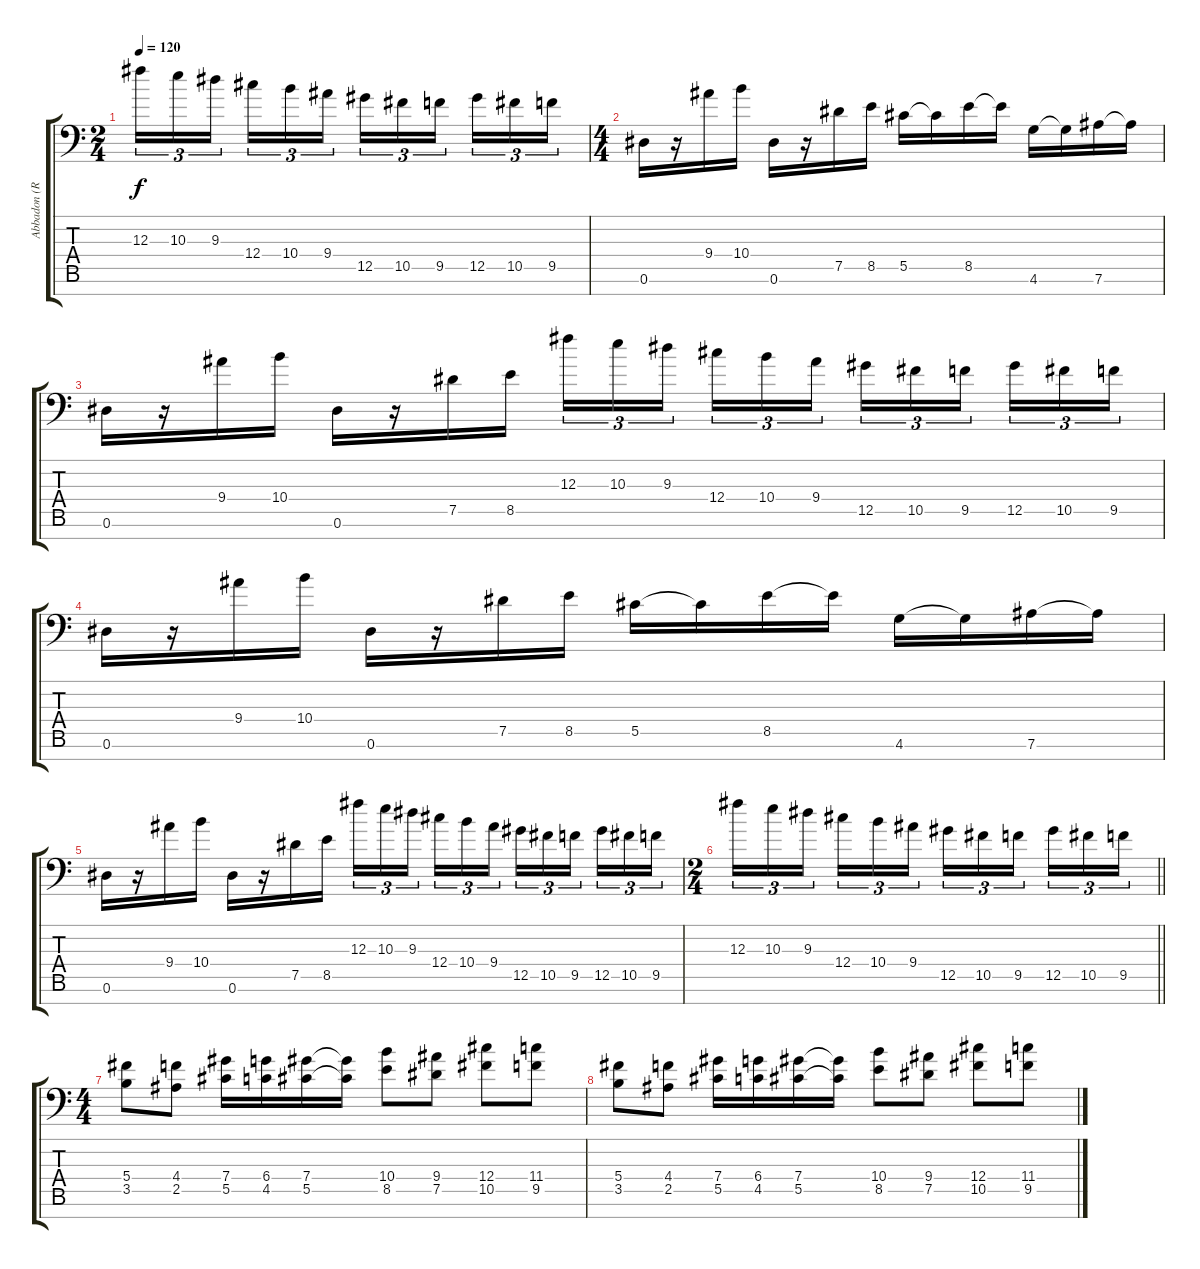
\track ("Abbadon (Rythm Guitar 2)" "Abbadon (R") {instrument distortionguitar}
\staff {score tabs}
\tuning (Eb4 Bb3 Gb3 Db3 Ab2 Eb2 Bb1) {hide}
\ts (2 4)
\tempo 120
\clef f4
\ks c
12.3.16{tu (3 2) dy f} 10.3.16{tu (3 2)} 9.3.16{tu (3 2) beam splitsecondary} 12.4.16{tu (3 2)} 10.4.16{tu (3 2)} 9.4.16{tu (3 2)} 12.5.16{tu (3 2)} 10.5.16{tu (3 2)} 9.5.16{tu (3 2) beam splitsecondary} 12.5.16{tu (3 2)} 10.5.16{tu (3 2)} 9.5.16{tu (3 2)} |
\ts (4 4)
0.6.16 r.16 9.4.16 10.4.16 0.6.16 r.16 7.5.16 8.5.16 5.5.16 5.5{t}.16 8.5.16 8.5{t}.16 4.6.16 4.6{t}.16 7.6.16 7.6{t}.16 |
0.6.16 r.16 9.4.16 10.4.16 0.6.16 r.16 7.5.16 8.5.16 12.3.16{tu (3 2)} 10.3.16{tu (3 2)} 9.3.16{tu (3 2) beam splitsecondary} 12.4.16{tu (3 2)} 10.4.16{tu (3 2)} 9.4.16{tu (3 2)} 12.5.16{tu (3 2)} 10.5.16{tu (3 2)} 9.5.16{tu (3 2) beam splitsecondary} 12.5.16{tu (3 2)} 10.5.16{tu (3 2)} 9.5.16{tu (3 2)} |
0.6.16 r.16 9.4.16 10.4.16 0.6.16 r.16 7.5.16 8.5.16 5.5.16 5.5{t}.16 8.5.16 8.5{t}.16 4.6.16 4.6{t}.16 7.6.16 7.6{t}.16 |
0.6.16 r.16 9.4.16 10.4.16 0.6.16 r.16 7.5.16 8.5.16 12.3.16{tu (3 2)} 10.3.16{tu (3 2)} 9.3.16{tu (3 2) beam splitsecondary} 12.4.16{tu (3 2)} 10.4.16{tu (3 2)} 9.4.16{tu (3 2)} 12.5.16{tu (3 2)} 10.5.16{tu (3 2)} 9.5.16{tu (3 2) beam splitsecondary} 12.5.16{tu (3 2)} 10.5.16{tu (3 2)} 9.5.16{tu (3 2)} |
\ts (2 4)
\barLineRight lightlight
12.3.16{tu (3 2)} 10.3.16{tu (3 2)} 9.3.16{tu (3 2) beam splitsecondary} 12.4.16{tu (3 2)} 10.4.16{tu (3 2)} 9.4.16{tu (3 2)} 12.5.16{tu (3 2)} 10.5.16{tu (3 2)} 9.5.16{tu (3 2) beam splitsecondary} 12.5.16{tu (3 2)} 10.5.16{tu (3 2)} 9.5.16{tu (3 2)} |
\ts (4 4)
(5.4 3.5).8 (4.4 2.5).8 (7.4 5.5).16 (6.4 4.5).16 (7.4 5.5).16 (7.4{t} 5.5{t}).16 (10.4 8.5).8 (9.4 7.5).8 (12.4 10.5).8 (11.4 9.5).8 |
(5.4 3.5).8 (4.4 2.5).8 (7.4 5.5).16 (6.4 4.5).16 (7.4 5.5).16 (7.4{t} 5.5{t}).16 (10.4 8.5).8 (9.4 7.5).8 (12.4 10.5).8 (11.4 9.5).8
